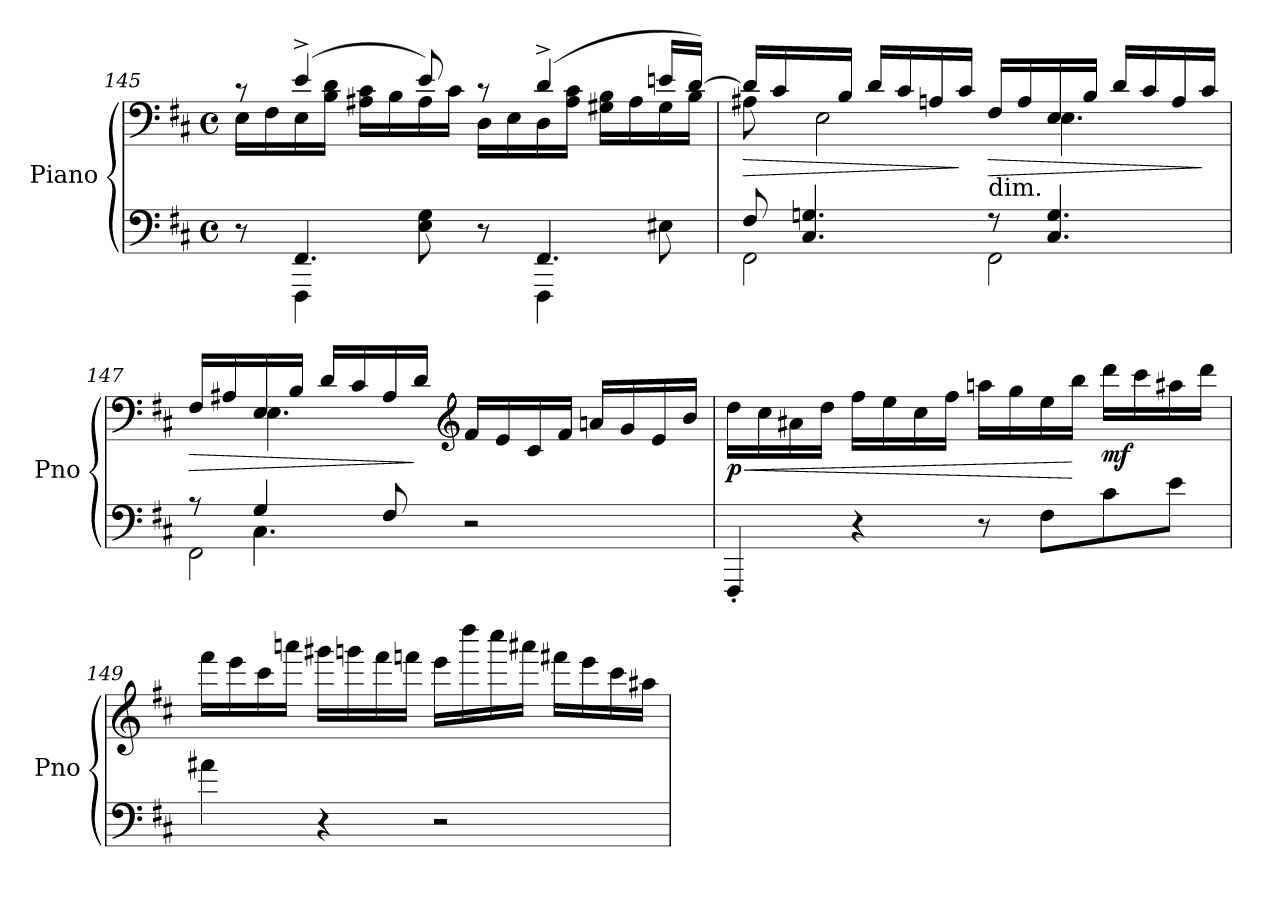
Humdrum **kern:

**kern	**kern	**dynam
*part1	*part1	*part1
*staff2	*staff1	*staff1/2
*I"Piano	*	*
*I'Pno	*	*
*clefF4	*clefF4	*
*k[f#c#]	*k[f#c#]	*
*D:	*D:	*
*M4/4	*M4/4	*
*met(c)	*met(c)	*
=145	=145	=145
*^	*^	*
8r	8ryy	8rc	16E\LL	.
.	.	.	16F#\	.
4.FF#/	4FFF#\	(4e^/	16E\	.
.	.	.	16B\ 16d\JJ	.
.	.	.	16A#X\ 16c#\LL	.
.	.	.	16B\	.
.	8E\ 8G\	8e/)	16A#\	.
.	.	.	16c#\JJ	.
8r	8ryy	8rc	16D\LL	.
.	.	.	16E\	.
4.FF#/	4FFF#\	(4d^/	16D\	.
.	.	.	16A#\ 16c#\JJ	.
.	.	.	16G#X\ 16B\LL	.
.	.	.	16A#\	.
.	8E#X\	16en/LL	16G#\	.
.	.	[16d/JJ)	16B\JJ	.
!!LO:PB:g=z	!!
=146	=146	=146	=146	=146
!	!	!	!	!LO:HP:b
8F#/	2FF#\	16d/LL]	8A#X\	>
.	.	16c#/	.	.
4.C#/ 4.Gn/	.	16E/yy	2E\	.
.	.	16B/JJ	.	.
.	.	16d/LL	.	.
.	.	16c#/	.	.
.	.	16An/	.	.
.	.	16c#/JJ	.	]
!	!	!LO:TX:b:t=dim.	!	!
!	!	!	!	!LO:HP:b
8r	2FF#\	16F#/LL	.	>
.	.	16A/	.	.
4.C#/ 4.G/	.	16E/	4.E\	.
.	.	16B/JJ	.	.
.	.	16d/LL	.	.
.	.	16c#/	.	.
.	.	16A/	.	.
.	.	16c#/JJ	.	]
=147	=147	=147	=147	=147
*	*^	*	*	*
!	!	!	!	!	!LO:HP:b
8r	2FF#\	8ryy	16F#/LL	8ryy	>
.	.	.	16A#X/	.	.
4G/	.	4.C#\	16E/	4.E\	.
.	.	.	16B/JJ	.	.
.	.	.	16d/LL	.	.
.	.	.	16c#/	.	.
8F#/	.	.	16A#/	.	.
.	.	.	16d/JJ	.	]
*	*	*	*clefG2	*	*
2r	2ryy	2ryy	16f#/LL	2ryy	.
.	.	.	16e/	.	.
.	.	.	16c#/	.	.
.	.	.	16f#/JJ	.	.
.	.	.	16an/LL	.	.
.	.	.	16g/	.	.
.	.	.	16e/	.	.
.	.	.	16b/JJ	.	.
*v	*v	*v	*	*	*
*	*v	*v	*
!!LO:LB:g=z
=148	=148	=148
!	!	!LO:HP:b
!	!	!LO:DY:n=1:b
4FFF#'/	16dd\LL	< p
.	16cc#\	.
.	16a#X\	.
.	16dd\JJ	.
4r	16ff#\LL	.
.	16ee\	.
.	16cc#\	.
.	16ff#\JJ	.
8r	16aan\LL	.
.	16gg\	.
8F#\L	16ee\	.
.	16bb\JJ	[
!	!	!LO:DY:n=2:b
8c#\	16ddd\LL	mf
.	16ccc#\	.
8e\J	16aa#X\	.
.	16ddd\JJ	.
=149	=149	=149
4a#X\	16fff#\LL	.
.	16eee\	.
.	16ccc#\	.
.	16aaan\JJ	.
4r	16ggg#X\LL	.
.	16gggn\	.
.	16fff#\	.
.	16fffn\JJ	.
2r	16eee\LL	.
.	16dddd\	.
.	16cccc#\	.
.	16aaa#X\JJ	.
.	16fff#X\LL	.
.	16eee\	.
.	16ccc#\	.
.	16aa#X\JJ	.
=	=	=
*-	*-	*-
